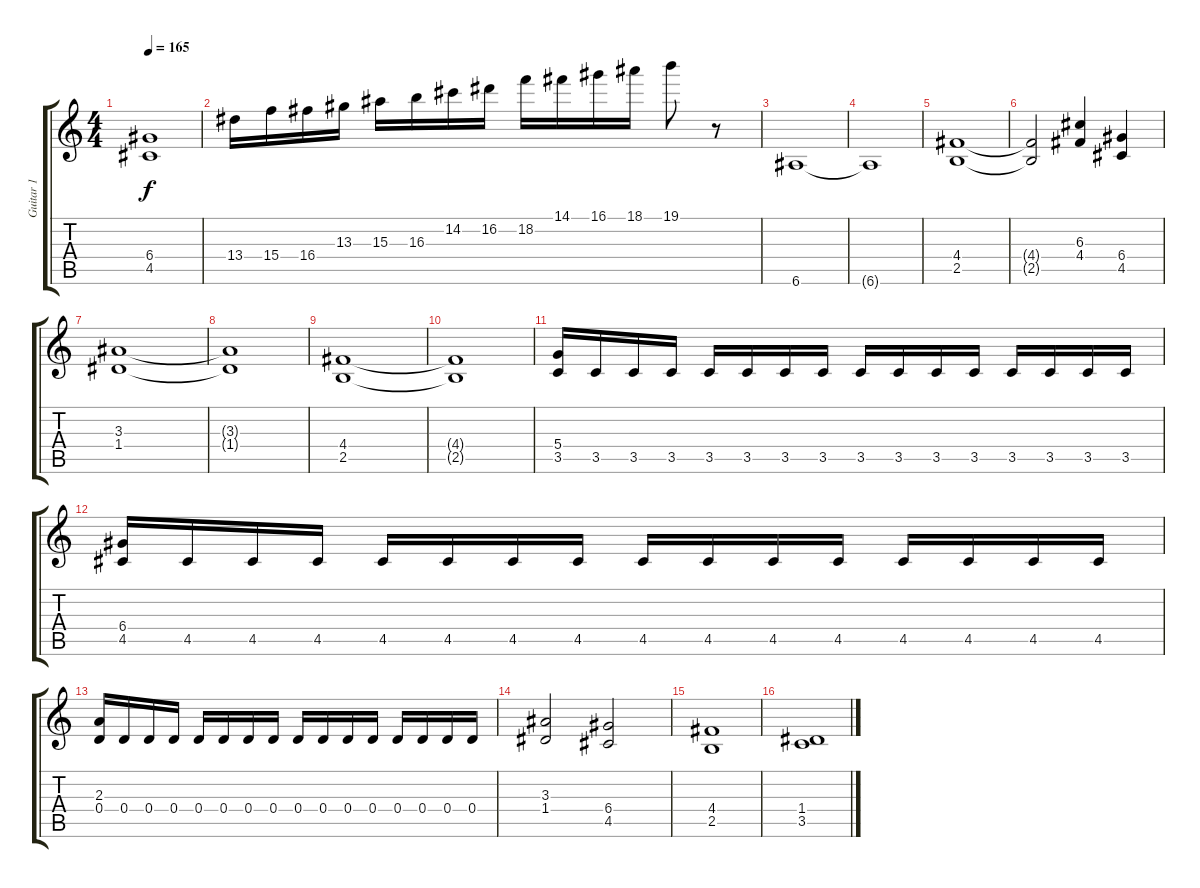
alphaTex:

\track ("Guitar 1" "Guitar 1") {instrument distortionguitar}
\staff {score tabs}
\tuning (E4 B3 G3 D3 A2 E2) {hide}
\ts (4 4)
\tempo 165
\clef g2
\ks c
(6.4 4.5).1{dy f} |
13.4.16 15.4.16 16.4.16 13.3.16 15.3.16 16.3.16 14.2.16 16.2.16 18.2.16 14.1.16 16.1.16 18.1.16 19.1.8 r.8 |
6.6.1 |
6.6{t}.1 |
(4.4 2.5).1 |
(4.4{t} 2.5{t}).2 (6.3 4.4).4 (6.4 4.5).4 |
(3.3 1.4).1 |
(3.3{t} 1.4{t}).1 |
(4.4 2.5).1 |
(4.4{t} 2.5{t}).1 |
(5.4 3.5).16 3.5.16 3.5.16 3.5.16 3.5.16 3.5.16 3.5.16 3.5.16 3.5.16 3.5.16 3.5.16 3.5.16 3.5.16 3.5.16 3.5.16 3.5.16 |
(6.4 4.5).16 4.5.16 4.5.16 4.5.16 4.5.16 4.5.16 4.5.16 4.5.16 4.5.16 4.5.16 4.5.16 4.5.16 4.5.16 4.5.16 4.5.16 4.5.16 |
(2.3 0.4).16 0.4.16 0.4.16 0.4.16 0.4.16 0.4.16 0.4.16 0.4.16 0.4.16 0.4.16 0.4.16 0.4.16 0.4.16 0.4.16 0.4.16 0.4.16 |
(3.3 1.4).2 (6.4 4.5).2 |
(4.4 2.5).1 |
(1.4 3.5).1
